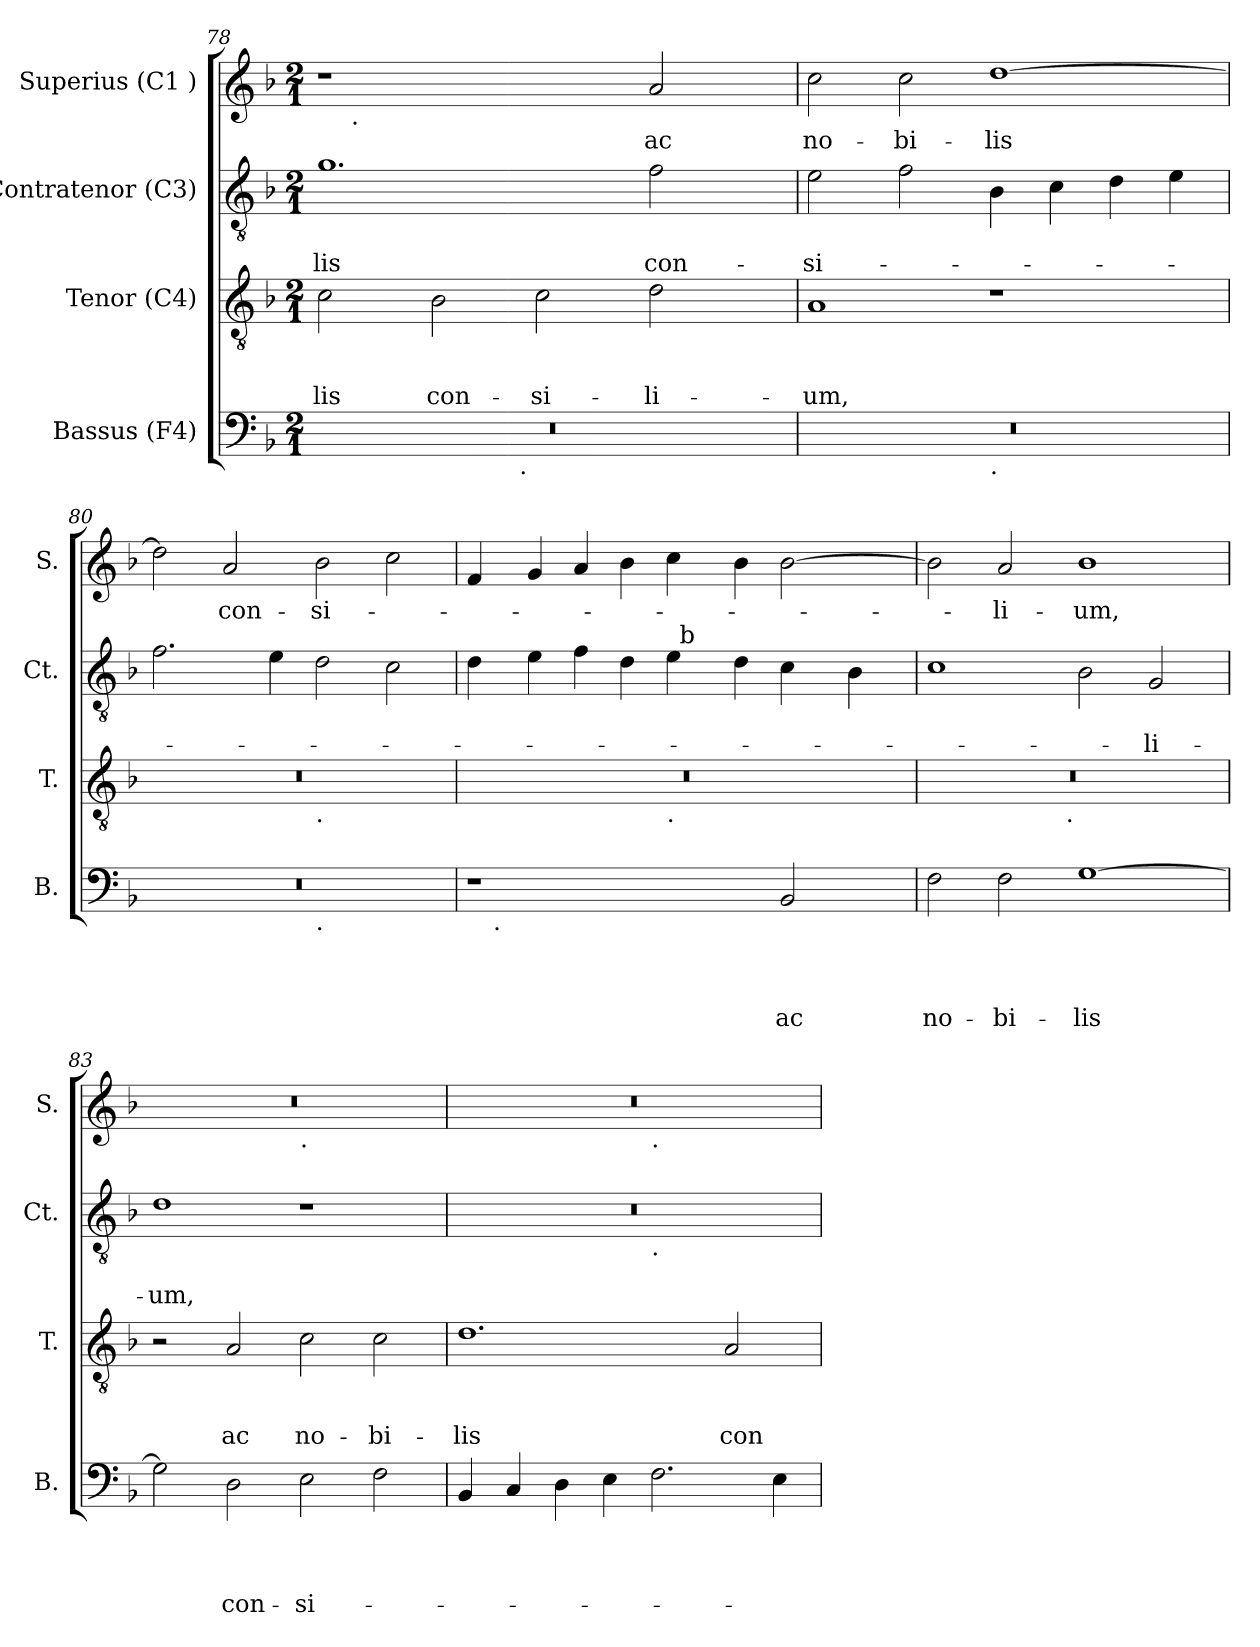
**kern	**text	**text	**text	**text	**kern	**text	**text	**text	**kern	**text	**text	**kern	**text
*part4	*part4	*part4	*part4	*part4	*part3	*part3	*part3	*part3	*part2	*part2	*part2	*part1	*part1
*staff4	*staff4	*staff4	*staff4	*staff4	*staff3	*staff3	*staff3	*staff3	*staff2	*staff2	*staff2	*staff1	*staff1
*I"Bassus (F4)	*	*	*	*	*I"Tenor (C4)	*	*	*	*I"Contratenor (C3)	*	*	*I"Superius (C1 )	*
*I'B.	*	*	*	*	*I'T.	*	*	*	*I'Ct.	*	*	*I'S.	*
*clefF4	*	*	*	*	*clefGv2	*	*	*	*clefGv2	*	*	*clefG2	*
*k[b-]	*	*	*	*	*k[b-]	*	*	*	*k[b-]	*	*	*k[b-]	*
*F:	*	*	*	*	*F:	*	*	*	*F:	*	*	*F:	*
*M2/1	*	*	*	*	*M2/1	*	*	*	*M2/1	*	*	*M2/1	*
=78	=78	=78	=78	=78	=78	=78	=78	=78	=78	=78	=78	=78	=78
!	!	!	!	!	!	!	!	!LO:LY:b	!	!	!LO:LY:b	!	!
*^	*	*	*	*	*	*	*	*	*	*	*	*^	*
0r	2ryy	.	.	.	.	2c\	.	.	-lis	1.g	.	-lis	1r	16.ryy	.
!	!	!	!	!	!	!	!	!	!	!	!	!	!	!LO:TX:b:t=.	!
.	.	.	.	.	.	.	.	.	.	.	.	.	.	1ryy	.
!	!	!	!	!	!	!	!	!	!LO:LY:b	!	!	!	!	!	!
.	4...ryy	.	.	.	.	2B-\	.	.	con-	.	.	.	.	.	.
!	!LO:TX:b:t=.	!	!	!	!	!	!	!	!	!	!	!	!	!	!
.	1ryy	.	.	.	.	.	.	.	.	.	.	.	.	.	.
!	!	!	!	!	!	!	!	!	!LO:LY:b	!	!	!	!	!	!
.	.	.	.	.	.	2c\	.	.	-si-	.	.	.	2ryy	.	.
.	.	.	.	.	.	.	.	.	.	.	.	.	.	2ryy	.
!	!	!	!	!	!	!	!	!	!LO:LY:b	!	!	!LO:LY:b	!	!	!LO:LY:b
.	.	.	.	.	.	2d\	.	.	-li-	2f\	.	con-	2a/	.	ac
.	.	.	.	.	.	.	.	.	.	.	.	.	.	4ryy	.
.	.	.	.	.	.	.	.	.	.	.	.	.	.	8ryy	.
.	32ryy	.	.	.	.	.	.	.	.	.	.	.	.	32ryy	.
!!LO:LB:g=z
=79	=79	=79	=79	=79	=79	=79	=79	=79	=79	=79	=79	=79	=79	=79	=79
!	!	!	!	!	!	!	!	!	!LO:LY:b	!	!	!LO:LY:b	!	!	!LO:LY:b
*	*	*	*	*	*	*	*	*	*	*	*	*	*v	*v	*
0r	1ryy	.	.	.	.	1A	.	.	-um,	2e\	.	-si-	2cc\	no-
!	!	!	!	!	!	!	!	!	!	!	!	!	!	!LO:LY:b
.	.	.	.	.	.	.	.	.	.	2f\	.	.	2cc\	-bi-
!	!LO:TX:b:t=.	!	!	!	!	!	!	!	!	!	!	!	!	!
!	!	!	!	!	!	!	!	!	!	!	!	!	!	!LO:LY:b
.	1ryy	.	.	.	.	1r	.	.	.	4B-\	.	.	[>1dd	-lis
.	.	.	.	.	.	.	.	.	.	4c\	.	.	.	.
.	.	.	.	.	.	.	.	.	.	4d\	.	.	.	.
.	.	.	.	.	.	.	.	.	.	4e\	.	.	.	.
=80	=80	=80	=80	=80	=80	=80	=80	=80	=80	=80	=80	=80	=80	=80
*	*	*	*	*	*	*^	*	*	*	*	*	*	*	*
0r	1ryy	.	.	.	.	0r	1ryy	.	.	.	2.f\	.	.	2dd\]	.
!	!	!	!	!	!	!	!	!	!	!	!	!	!	!	!LO:LY:b
.	.	.	.	.	.	.	.	.	.	.	.	.	.	2a/	con-
.	.	.	.	.	.	.	.	.	.	.	4e\	.	.	.	.
!	!	!	!	!	!	!	!LO:TX:b:t=.	!	!	!	!	!	!	!	!
!	!LO:TX:b:t=.	!	!	!	!	!	!	!	!	!	!	!	!	!	!
!	!	!	!	!	!	!	!	!	!	!	!	!	!	!	!LO:LY:b
.	1ryy	.	.	.	.	.	1ryy	.	.	.	2d\	.	.	2b-\	-si-
.	.	.	.	.	.	.	.	.	.	.	2c\	.	.	2cc\	.
=81	=81	=81	=81	=81	=81	=81	=81	=81	=81	=81	=81	=81	=81	=81	=81
*	*	*	*	*	*	*	*	*	*	*	*^	*	*	*	*
1r	16.ryy	.	.	.	.	0r	1ryy	.	.	.	4d\	1ryy	.	.	4f/	.
!	!LO:TX:b:t=.	!	!	!	!	!	!	!	!	!	!	!	!	!	!	!
.	1ryy	.	.	.	.	.	.	.	.	.	.	.	.	.	.	.
.	.	.	.	.	.	.	.	.	.	.	4e\	.	.	.	4g/	.
.	.	.	.	.	.	.	.	.	.	.	4f\	.	.	.	4a/	.
.	.	.	.	.	.	.	.	.	.	.	4d\	.	.	.	4b-\	.
!	!	!	!	!	!	!	!LO:TX:b:t=.	!	!	!	!	!	!	!	!	!
2ryy	.	.	.	.	.	.	1ryy	.	.	.	4e\	32ryy	.	.	4cc\	.
!	!	!	!	!	!	!	!	!	!	!	!	!LO:TX:a:t=b	!	!	!	!
.	.	.	.	.	.	.	.	.	.	.	.	2ryy	.	.	.	.
.	2ryy	.	.	.	.	.	.	.	.	.	.	.	.	.	.	.
.	.	.	.	.	.	.	.	.	.	.	4d\	.	.	.	4b-\	.
!	!	!	!	!	!LO:LY:b	!	!	!	!	!	!	!	!	!	!	!
2BB-/	.	.	.	.	ac	.	.	.	.	.	4c\	.	.	.	[>2b-\	.
.	.	.	.	.	.	.	.	.	.	.	.	4...ryy	.	.	.	.
.	4ryy	.	.	.	.	.	.	.	.	.	.	.	.	.	.	.
.	.	.	.	.	.	.	.	.	.	.	4B-\	.	.	.	.	.
.	8ryy	.	.	.	.	.	.	.	.	.	.	.	.	.	.	.
.	32ryy	.	.	.	.	.	.	.	.	.	.	.	.	.	.	.
=82	=82	=82	=82	=82	=82	=82	=82	=82	=82	=82	=82	=82	=82	=82	=82	=82
!	!	!	!	!	!LO:LY:b	!	!	!	!	!	!	!	!	!	!	!
*v	*v	*	*	*	*	*	*	*	*	*	*v	*v	*	*	*	*
2F\	.	.	.	no-	0r	2ryy	.	.	.	1c	.	.	2b-\]	.
!	!	!	!	!LO:LY:b	!	!	!	!	!	!	!	!	!	!LO:LY:b
2F\	.	.	.	-bi-	.	4...ryy	.	.	.	.	.	.	2a/	-li-
!	!	!	!	!	!	!LO:TX:b:t=.	!	!	!	!	!	!	!	!
.	.	.	.	.	.	1ryy	.	.	.	.	.	.	.	.
!	!	!	!	!LO:LY:b	!	!	!	!	!	!	!	!	!	!LO:LY:b
[<1G	.	.	.	-lis	.	.	.	.	.	2B-\	.	.	1b-	-um,
!	!	!	!	!	!	!	!	!	!	!	!	!LO:LY:b	!	!
.	.	.	.	.	.	.	.	.	.	2G/	.	-li-	.	.
.	.	.	.	.	.	32ryy	.	.	.	.	.	.	.	.
!!LO:LB:g=z
=83	=83	=83	=83	=83	=83	=83	=83	=83	=83	=83	=83	=83	=83	=83
!	!	!	!	!	!	!	!	!	!	!	!	!LO:LY:b	!	!
*	*	*	*	*	*v	*v	*	*	*	*	*	*	*^	*
2G\]	.	.	.	.	2r	.	.	.	1d	.	-um,	0r	1ryy	.
!	!	!	!	!LO:LY:b	!	!	!	!LO:LY:b	!	!	!	!	!	!
2D\	.	.	.	con-	2A/	.	.	ac	.	.	.	.	.	.
!	!	!	!	!	!	!	!	!	!	!	!	!	!LO:TX:b:t=.	!
!	!	!	!	!LO:LY:b	!	!	!	!LO:LY:b	!	!	!	!	!	!
2E\	.	.	.	-si-	2c\	.	.	no-	1r	.	.	.	1ryy	.
!	!	!	!	!	!	!	!	!LO:LY:b	!	!	!	!	!	!
2F\	.	.	.	.	2c\	.	.	-bi-	.	.	.	.	.	.
=84	=84	=84	=84	=84	=84	=84	=84	=84	=84	=84	=84	=84	=84	=84
!	!	!	!	!	!	!	!	!LO:LY:b	!	!	!	!	!	!
*	*	*	*	*	*	*	*	*	*^	*	*	*	*	*
4BB-/	.	.	.	.	1.d	.	.	-lis	0r	1ryy	.	.	0r	1ryy	.
4C/	.	.	.	.	.	.	.	.	.	.	.	.	.	.	.
4D\	.	.	.	.	.	.	.	.	.	.	.	.	.	.	.
4E\	.	.	.	.	.	.	.	.	.	.	.	.	.	.	.
!	!	!	!	!	!	!	!	!	!	!	!	!	!	!LO:TX:b:t=.	!
!	!	!	!	!	!	!	!	!	!	!LO:TX:b:t=.	!	!	!	!	!
2.F\	.	.	.	.	.	.	.	.	.	1ryy	.	.	.	1ryy	.
!	!	!	!	!	!	!	!	!LO:LY:b	!	!	!	!	!	!	!
.	.	.	.	.	2A/	.	.	con-	.	.	.	.	.	.	.
4E\	.	.	.	.	.	.	.	.	.	.	.	.	.	.	.
*	*	*	*	*	*	*	*	*	*v	*v	*	*	*	*	*
*	*	*	*	*	*	*	*	*	*	*	*	*v	*v	*
=	=	=	=	=	=	=	=	=	=	=	=	=	=
*-	*-	*-	*-	*-	*-	*-	*-	*-	*-	*-	*-	*-	*-
